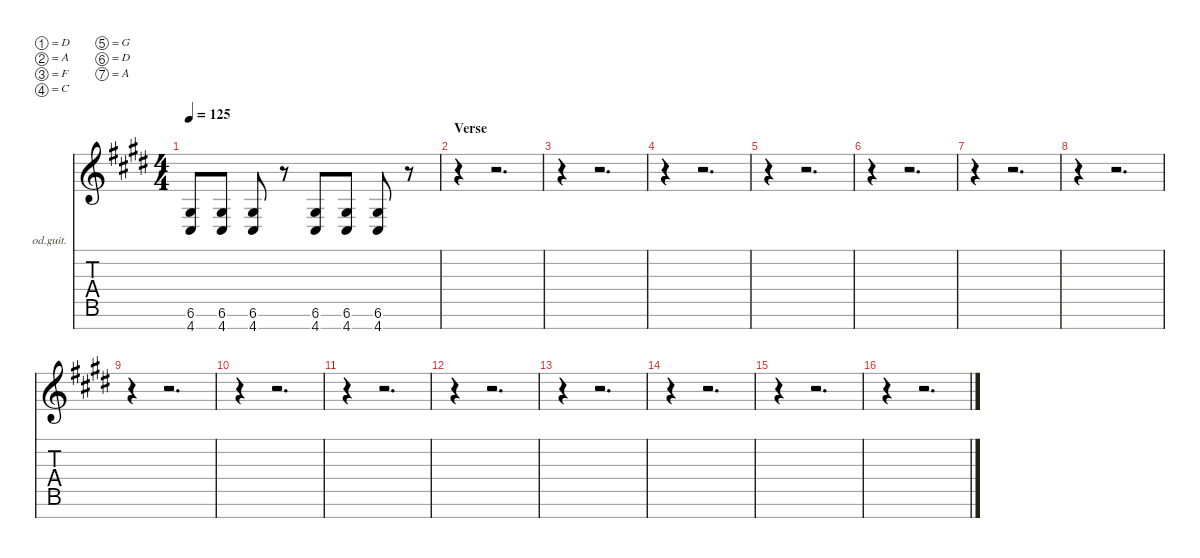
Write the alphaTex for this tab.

\defaultSystemsLayout 4
\hideDynamics
\bracketExtendMode nobrackets
\firstSystemTrackNameOrientation horizontal
\otherSystemsTrackNameOrientation horizontal
\track ("7str" "od.guit.") {defaultSystemsLayout 4 solo instrument overdrivenguitar}
\staff {score tabs}
\tuning (D4 A3 F3 C3 G2 D2 A1)
\ts (4 4)
\scale
1.22298
\tempo 125
\accidentals auto
\clef g2
\ottava regular
\simile none
\scale
1.22298
\ks c#minor
(6.6{acc #} 4.7{acc #}).8{dy mf beam Up} (6.6{acc #} 4.7{acc #}).8{beam Up} (6.6{acc #} 4.7{acc #}).8{beam Up} r.8{beam Up} (6.6{acc #} 4.7{acc #}).8{beam Up} (6.6{acc #} 4.7{acc #}).8{beam Up} (6.6{acc #} 4.7{acc #}).8{beam Up} r.8{beam Up} |
\section ("" "Verse")
\scale
0.925674
\scale
0.925674 r.4{beam Down} r.2{d beam Down} |
\scale
0.925674
\scale
0.925674 r.4{beam Down} r.2{d beam Down} |
\scale
0.925674
\scale
0.925674 r.4{beam Down} r.2{d beam Down} |
\scale
1.21366
\scale
1.21366 r.4{beam Down} r.2{d beam Down} |
\scale
0.928779
\scale
0.928779 r.4{beam Down} r.2{d beam Down} |
\scale
0.928779
\scale
0.928779 r.4{beam Down} r.2{d beam Down} |
\scale
0.928779
\scale
0.928779 r.4{beam Down} r.2{d beam Down} |
\scale
1.21366
\scale
1.21366 r.4{beam Down} r.2{d beam Down} |
\scale
0.928779
\scale
0.928779 r.4{beam Down} r.2{d beam Down} |
\scale
0.928779
\scale
0.928779 r.4{beam Down} r.2{d beam Down} |
\scale
0.928779
\scale
0.928779 r.4{beam Down} r.2{d beam Down} |
\scale
1.21366
\scale
1.21366 r.4{beam Down} r.2{d beam Down} |
\scale
0.928779
\scale
0.928779 r.4{beam Down} r.2{d beam Down} |
\scale
0.928779
\scale
0.928779 r.4{beam Down} r.2{d beam Down} |
\scale
0.928779
\scale
0.928779 r.4{beam Down} r.2{d beam Down}
